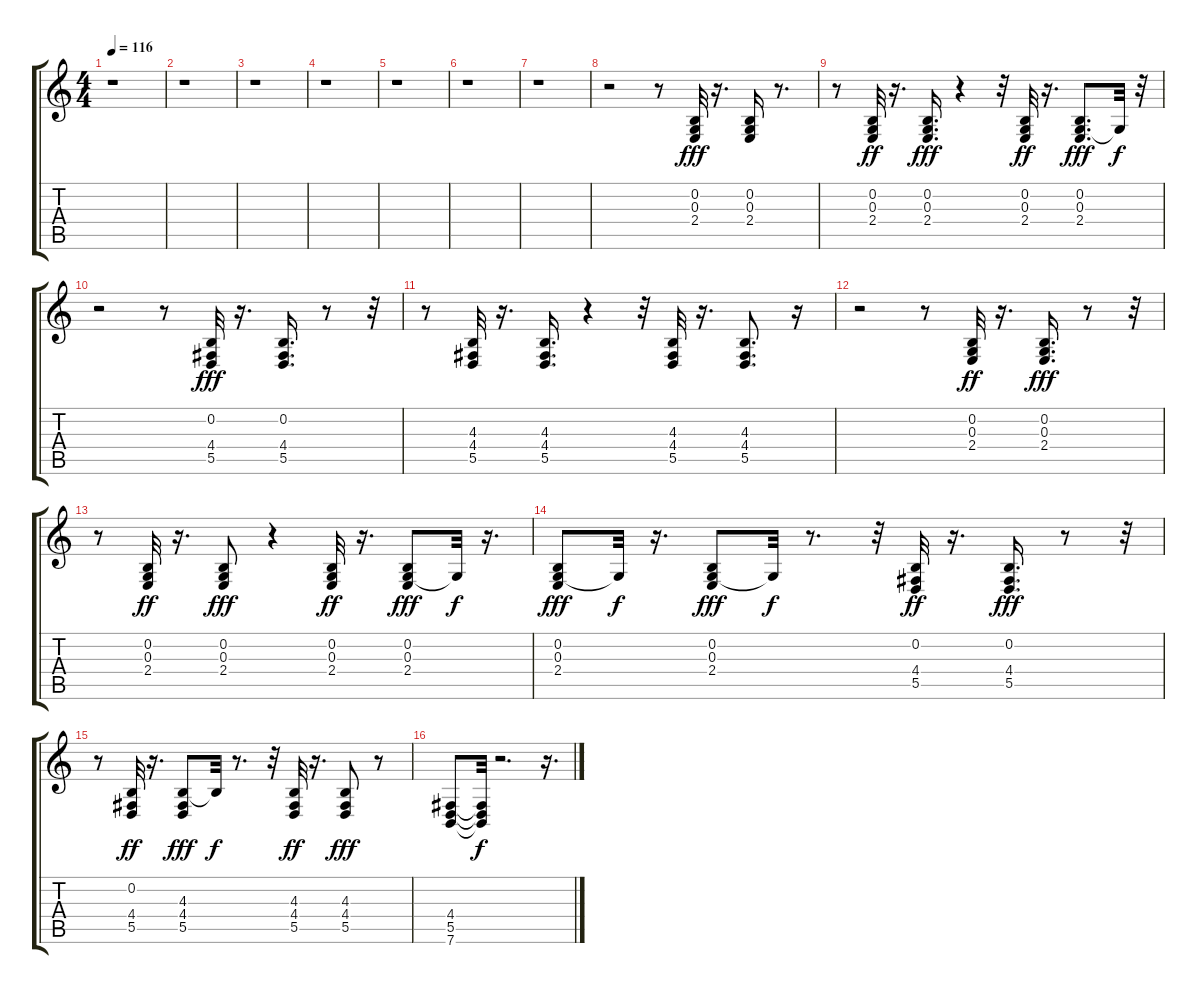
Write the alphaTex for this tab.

\track "" {instrument synthbrass1}
\staff {score tabs}
\tuning (E4 B3 G3 D3 A2 E2) {hide}
\ts (4 4)
\tempo 116
\clef g2
\ks c
r.1{dy fff} |
r.1 |
r.1 |
r.1 |
r.1 |
r.1 |
r.1 |
r.2 r.8 (0.2 0.3 2.4).32 r.16{d} (0.2 0.3 2.4).16 r.8{d} |
r.8 (0.2 0.3 2.4).32{dy ff} r.16{d} (0.2 0.3 2.4).16{d dy fff} r.4 r.32 (0.2 0.3 2.4).32{dy ff} r.16{d} (0.2 0.3 2.4).8{d dy fff} 0.3{t}.32{dy f} r.32 |
r.2 r.8 (0.2 4.4 5.5).32{dy fff} r.16{d} (0.2 4.4 5.5).16{d} r.8 r.32 |
r.8 (4.3 4.4 5.5).32 r.16{d} (4.3 4.4 5.5).16{d} r.4 r.32 (4.3 4.4 5.5).32 r.16{d} (4.3 4.4 5.5).8{d} r.16 |
r.2 r.8 (0.2 0.3 2.4).32{dy ff} r.16{d} (0.2 0.3 2.4).16{d dy fff} r.8 r.32 |
r.8 (0.2 0.3 2.4).32{dy ff} r.16{d} (0.2 0.3 2.4).8{dy fff} r.4 (0.2 0.3 2.4).32{dy ff} r.16{d} (0.2 0.3 2.4).8{dy fff} 0.3{t}.32{dy f} r.16{d} |
(0.2 0.3 2.4).8{dy fff} 0.3{t}.32{dy f} r.16{d} (0.2 0.3 2.4).8{dy fff} 0.3{t}.32{dy f} r.8{d} r.32 (0.2 4.4 5.5).32{dy ff} r.16{d} (0.2 4.4 5.5).16{d dy fff} r.8 r.32 |
r.8 (0.2 4.4 5.5).32{dy ff} r.16{d} (4.3 4.4 5.5).8{dy fff} 4.3{t}.32{dy f} r.8{d} r.32 (4.3 4.4 5.5).32{dy ff} r.16{d} (4.3 4.4 5.5).8{dy fff} r.8 |
(4.4 5.5 7.6).8 (4.4{t} 5.5{t} 7.6{t}).32{dy f} r.2{d} r.16{d}
